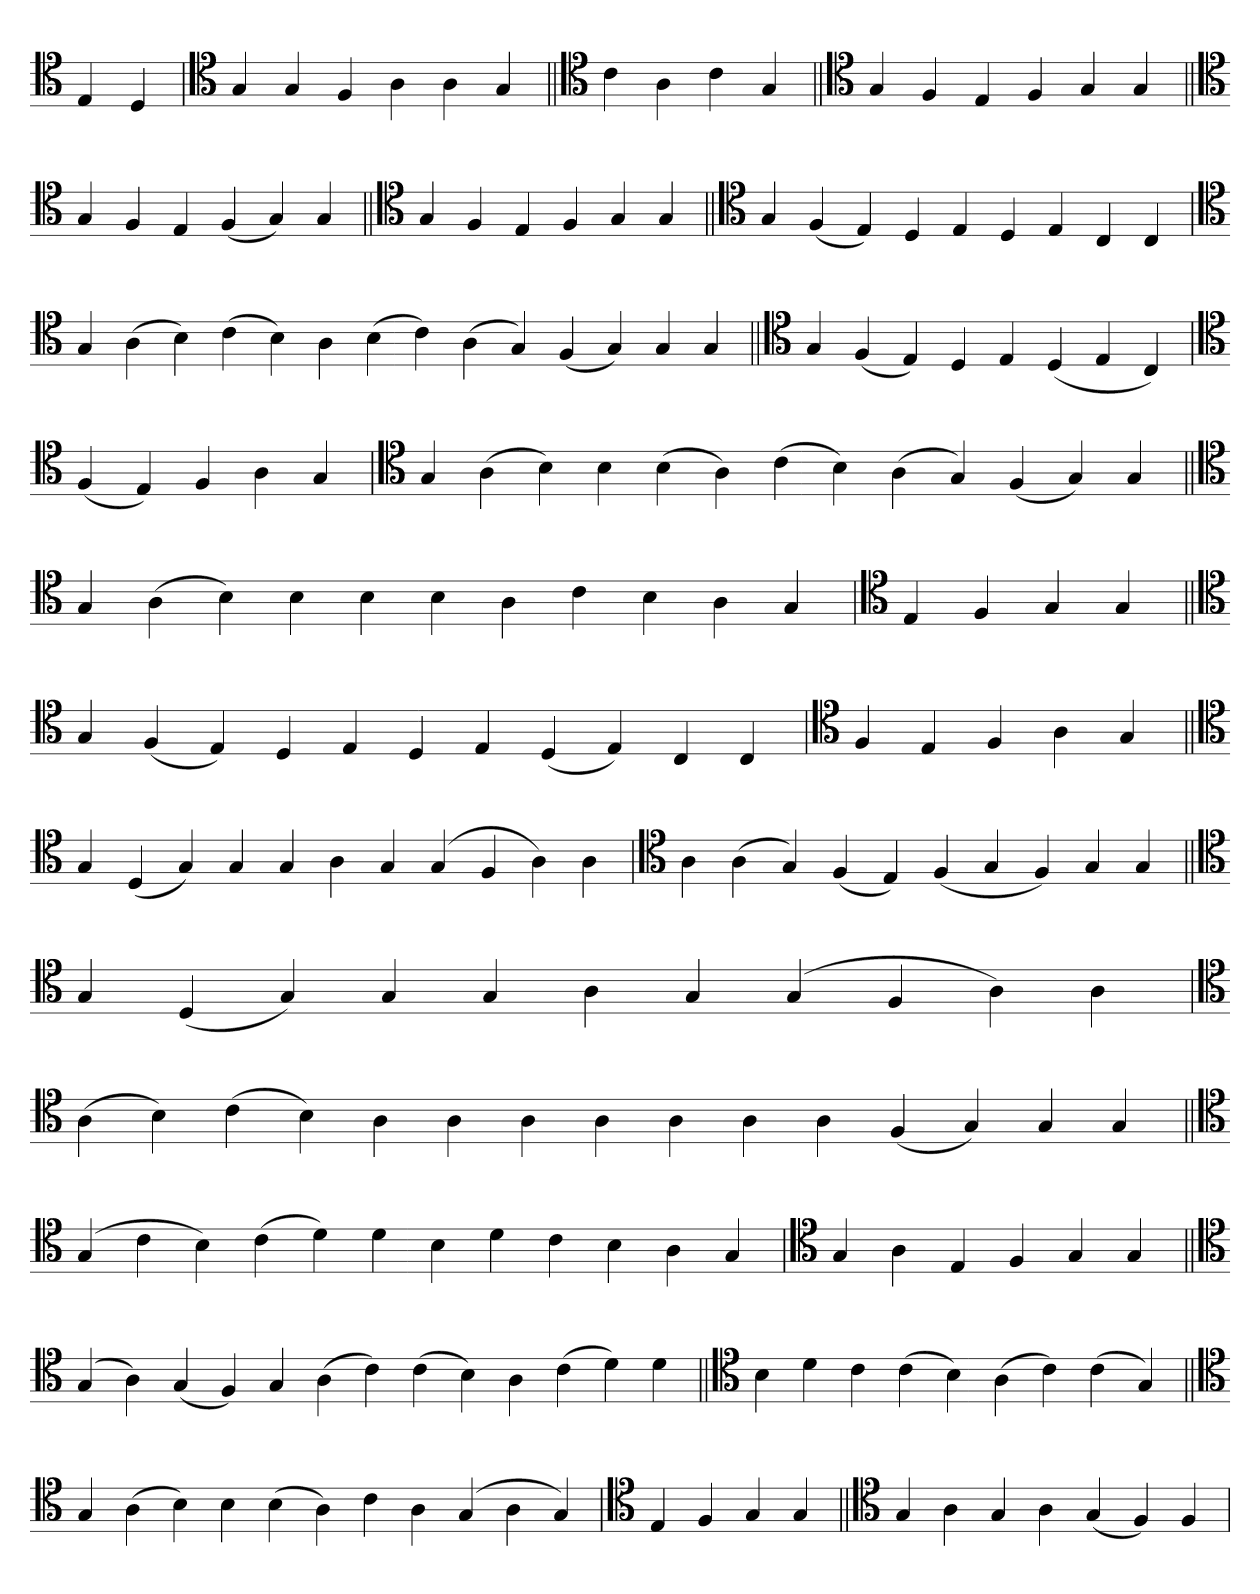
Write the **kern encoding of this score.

**kern
*part1
*staff1
*clefC4
=
4E
4D
=`
*clefC4
4G
4G
4F
4A
4A
4G
=||
*clefC4
4c
4A
4c
4G
=||
*clefC4
4G
4F
4E
4F
4G
4G
=||
*clefC4
4G
4F
4E
(4F
4G)
4G
=||
*clefC4
4G
4F
4E
4F
4G
4G
=||
*clefC4
4G
(4F
4E)
4D
4E
4D
4E
4C
4C
=`
*clefC4
4G
(4A
4B)
(4c
4B)
4A
(4B
4c)
(4A
4G)
(4F
4G)
4G
4G
=||
*clefC4
4G
(4F
4E)
4D
4E
(4D
4E
4C)
=`
*clefC4
(4F
4E)
4F
4A
4G
='
*clefC4
4G
(4A
4B)
4B
(4B
4A)
(4c
4B)
(4A
4G)
(4F
4G)
4G
=||
*clefC4
4G
(4A
4B)
4B
4B
4B
4A
4c
4B
4A
4G
=`
*clefC4
4E
4F
4G
4G
=||
*clefC4
4G
(4F
4E)
4D
4E
4D
4E
(4D
4E)
4C
4C
=`
*clefC4
4F
4E
4F
4A
4G
=||
*clefC4
4G
(4D
4G)
4G
4G
4A
4G
(4G
4F
4A)
4A
=`
*clefC4
4A
(4A
4G)
(4F
4E)
(4F
4G
4F)
4G
4G
=||
*clefC4
4G
(4D
4G)
4G
4G
4A
4G
(4G
4F
4A)
4A
=`
*clefC4
(4A
4B)
(4c
4B)
4A
4A
4A
4A
4A
4A
4A
(4F
4G)
4G
4G
=||
*clefC4
(4G
4c
4B)
(4c
4d)
4d
4B
4d
4c
4B
4A
4G
=`
*clefC4
4G
4A
4E
4F
4G
4G
=||
*clefC4
(4G
4A)
(4G
4F)
4G
(4A
4c)
(4c
4B)
4A
(4c
4d)
4d
=||
*clefC4
4B
4d
4c
(4c
4B)
(4A
4c)
(4c
4G)
=||
*clefC4
4G
(4A
4B)
4B
(4B
4A)
4c
4A
(4G
4A
4G)
=`
*clefC4
4E
4F
4G
4G
=||
*clefC4
4G
4A
4G
4A
(4G
4F)
4F
=`
*-
